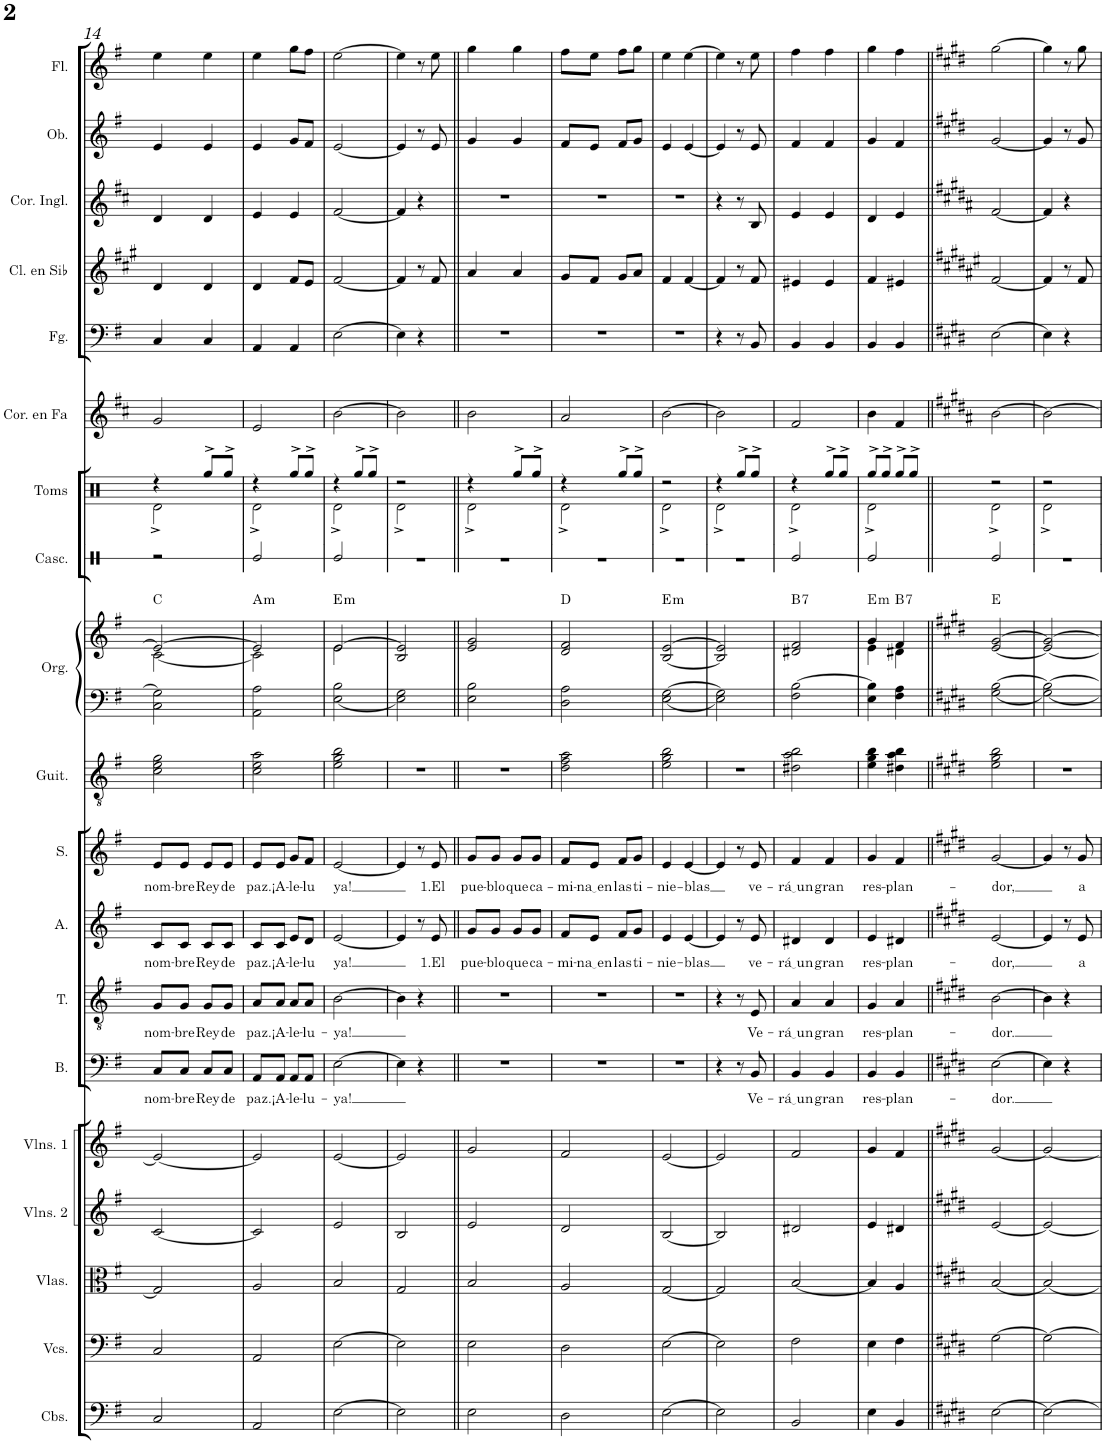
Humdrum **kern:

**kern	**kern	**kern	**kern	**kern	**kern	**text	**kern	**text	**kern	**text	**kern	**text	**kern	**kern	**kern	**harte	**kern	**kern	**kern	**kern	**kern	**kern	**kern	**kern
*part19	*part18	*part17	*part16	*part15	*part14	*part14	*part13	*part13	*part12	*part12	*part11	*part11	*part10	*part9	*part9	*part9	*part8	*part7	*part6	*part5	*part4	*part3	*part2	*part1
*staff20	*staff19	*staff18	*staff17	*staff16	*staff15	*staff15	*staff14	*staff14	*staff13	*staff13	*staff12	*staff12	*staff11	*staff10	*staff9	*	*staff8	*staff7	*staff6	*staff5	*staff4	*staff3	*staff2	*staff1
*I"Contrabajos	*I"Violonchelos	*I"Violas	*I"Violines 2	*I"Violines 1	*I"Bajo	*	*I"Tenor	*	*I"Alto	*	*I"Soprano	*	*I"Guitarra acústica	*I"Órgano	*	*	*I"Cascabeles	*I"Toms	*I"Trompa en Fa	*I"Fagot	*I"Clarinete en Sib	*I"Corno inglés	*I"Oboe	*I"Flauta
*I'Cbs.	*I'Vcs.	*I'Vlas.	*I'Vlns. 2	*I'Vlns. 1	*I'B.	*	*I'T.	*	*I'A.	*	*I'S.	*	*I'Guit.	*	*	*	*I'Casc.	*I'Toms	*	*I'Fg.	*I'Cl. en Sib	*I'Cor. Ingl.	*I'Ob.	*I'Fl.
!!LO:PB:g=z
*clefF4	*clefF4	*clefC3	*clefG2	*clefG2	*clefF4	*	*clefGv2	*	*clefG2	*	*clefG2	*	*clefGv2	*clefF4	*clefG2	*	*clefX	*clefX	*clefG2	*clefF4	*clefG2	*clefG2	*clefG2	*clefG2
*Trd7c12	*	*	*	*	*	*	*	*	*	*	*	*	*	*	*	*	*	*	*Trd4c7	*	*Trd1c2	*Trd4c7	*	*
*k[f#]	*k[f#]	*k[f#]	*k[f#]	*k[f#]	*k[f#]	*	*k[f#]	*	*k[f#]	*	*k[f#]	*	*k[f#]	*k[f#]	*k[f#]	*	*k[]	*k[]	*k[f#c#]	*k[f#]	*k[f#c#g#]	*k[f#c#]	*k[f#]	*k[f#]
*M2/4	*M2/4	*M2/4	*M2/4	*M2/4	*M2/4	*	*M2/4	*	*M2/4	*	*M2/4	*	*M2/4	*M2/4	*M2/4	*	*M2/4	*M2/4	*M2/4	*M2/4	*M2/4	*M2/4	*M2/4	*M2/4
=14	=14	=14	=14	=14	=14	=14	=14	=14	=14	=14	=14	=14	=14	=14	=14	=14	=14	=14	=14	=14	=14	=14	=14	=14
!	!	!	!	!	!	!LO:LY:b	!	!LO:LY:b	!	!LO:LY:b	!	!LO:LY:b	!	!	!	!	!	!	!	!	!	!	!	!
*	*	*	*	*	*	*	*	*	*	*	*	*	*	*	*^	*	*	*^	*	*	*	*	*	*
2C/	2C/	2G/]	[2c/	2e/_	8C/L	nom-	8G/L	nom-	8c/L	nom-	8e/L	nom-	2c\ 2e\ 2g\	2C\ 2G\]	2e/_	[2c\	C:maj	2r	4r	2Rd^\	2g/	4C/	4d/	4d/	4e/	4ee\
!	!	!	!	!	!	!LO:LY:b	!	!LO:LY:b	!	!LO:LY:b	!	!LO:LY:b	!	!	!	!	!	!	!	!	!	!	!	!	!	!
.	.	.	.	.	8C/J	-bre	8G/J	-bre	8c/J	-bre	8e/J	-bre	.	.	.	.	.	.	.	.	.	.	.	.	.	.
!	!	!	!	!	!	!LO:LY:b	!	!LO:LY:b	!	!LO:LY:b	!	!LO:LY:b	!	!	!	!	!	!	!	!	!	!	!	!	!	!
.	.	.	.	.	8C/L	Rey	8G/L	Rey	8c/L	Rey	8e/L	Rey	.	.	.	.	.	.	8Rgg^/L	.	.	4C/	4d/	4d/	4e/	4ee\
!	!	!	!	!	!	!LO:LY:b	!	!LO:LY:b	!	!LO:LY:b	!	!LO:LY:b	!	!	!	!	!	!	!	!	!	!	!	!	!	!
.	.	.	.	.	8C/J	de	8G/J	de	8c/J	de	8e/J	de	.	.	.	.	.	.	8Rgg^/J	.	.	.	.	.	.	.
=15	=15	=15	=15	=15	=15	=15	=15	=15	=15	=15	=15	=15	=15	=15	=15	=15	=15	=15	=15	=15	=15	=15	=15	=15	=15	=15
!	!	!	!	!	!	!LO:LY:b	!	!LO:LY:b	!	!LO:LY:b	!	!LO:LY:b	!	!	!	!	!LO:H:kt=m	!	!	!	!	!	!	!	!	!
2AA/	2AA/	2A/	2c/]	2e/]	8AA/L	paz.	8A/L	paz.	8c/L	paz.	8e/L	paz.	2c\ 2e\ 2a\	2AA\ 2A\	2e/]	2c\]	A:min	2Re/	4r	2Rd^\	2e/	4AA/	4d/	4e/	4e/	4ee\
!	!	!	!	!	!	!LO:LY:b	!	!LO:LY:b	!	!LO:LY:b	!	!LO:LY:b	!	!	!	!	!	!	!	!	!	!	!	!	!	!
.	.	.	.	.	8AA/J	¡A-	8A/J	¡A-	8c/J	¡A-	8e/J	¡A-	.	.	.	.	.	.	.	.	.	.	.	.	.	.
!	!	!	!	!	!	!LO:LY:b	!	!LO:LY:b	!	!LO:LY:b	!	!LO:LY:b	!	!	!	!	!	!	!	!	!	!	!	!	!	!
.	.	.	.	.	8AA/L	-le-	8A/L	-le-	8e/L	-le-	8g/L	-le-	.	.	.	.	.	.	8Rgg^/L	.	.	4AA/	8f#/L	4e/	8g/L	8gg\L
!	!	!	!	!	!	!LO:LY:b	!	!LO:LY:b	!	!LO:LY:b	!	!LO:LY:b	!	!	!	!	!	!	!	!	!	!	!	!	!	!
.	.	.	.	.	8AA/J	-lu-	8A/J	-lu-	8d/J	-lu	8f#/J	-lu	.	.	.	.	.	.	8Rgg^/J	.	.	.	8e/J	.	8f#/J	8ff#\J
=16	=16	=16	=16	=16	=16	=16	=16	=16	=16	=16	=16	=16	=16	=16	=16	=16	=16	=16	=16	=16	=16	=16	=16	=16	=16	=16
!	!	!	!	!	!	!LO:LY:b	!	!LO:LY:b	!	!LO:LY:b	!	!LO:LY:b	!	!	!	!	!LO:H:kt=m	!	!	!	!	!	!	!	!	!
[2E\	[2E\	2B/	2e/	[2e/	[2E\	-ya!	[2B\	-ya!	[2e/	-ya!	[2e/	-ya!	2e\ 2g\ 2b\	[2E\ 2B\	[2e/	2e\	E:min	2Re/	4r	2Rd^\	[2b\	[2E\	[2f#/	[2f#/	[2e/	[2ee\
.	.	.	.	.	.	.	.	.	.	.	.	.	.	.	.	.	.	.	8Rgg^/L	.	.	.	.	.	.	.
.	.	.	.	.	.	.	.	.	.	.	.	.	.	.	.	.	.	.	8Rgg^/J	.	.	.	.	.	.	.
*	*	*	*	*	*	*	*	*	*	*	*	*	*	*	*v	*v	*	*	*	*	*	*	*	*	*	*
=17	=17	=17	=17	=17	=17	=17	=17	=17	=17	=17	=17	=17	=17	=17	=17	=17	=17	=17	=17	=17	=17	=17	=17	=17	=17
2E\]	2E\]	2G/	2B/	2e/]	4E\]	.	4B\]	.	4e/]	.	4e/]	.	2r	2E\] 2G\	2B/ 2e/]	.	2r	2r	2Rd^\	2b\]	4E\]	4f#/]	4f#/]	4e/]	4ee\]
.	.	.	.	.	4r	.	4r	.	8r	.	8r	.	.	.	.	.	.	.	.	.	4r	8r	4r	8r	8r
!	!	!	!	!	!	!	!	!	!	!LO:LY:b	!	!LO:LY:b	!	!	!	!	!	!	!	!	!	!	!	!	!
.	.	.	.	.	.	.	.	.	8e/	-1.El	8e/	-1.El	.	.	.	.	.	.	.	.	.	8f#/	.	8e/	8ee\
=18||	=18||	=18||	=18||	=18||	=18||	=18||	=18||	=18||	=18||	=18||	=18||	=18||	=18||	=18||	=18||	=18||	=18||	=18||	=18||	=18||	=18||	=18||	=18||	=18||	=18||
!	!	!	!	!	!	!	!	!	!	!LO:LY:b	!	!LO:LY:b	!	!	!	!	!	!	!	!	!	!	!	!	!
2E\	2E\	2B/	2e/	2g/	2r	.	2r	.	8g/L	pue-	8g/L	pue-	2r	2E\ 2B\	2e/ 2g/	.	2r	4r	2Rd^\	2b\	2r	4a/	2r	4g/	4gg\
!	!	!	!	!	!	!	!	!	!	!LO:LY:b	!	!LO:LY:b	!	!	!	!	!	!	!	!	!	!	!	!	!
.	.	.	.	.	.	.	.	.	8g/J	-blo	8g/J	-blo	.	.	.	.	.	.	.	.	.	.	.	.	.
!	!	!	!	!	!	!	!	!	!	!LO:LY:b	!	!LO:LY:b	!	!	!	!	!	!	!	!	!	!	!	!	!
.	.	.	.	.	.	.	.	.	8g/L	que	8g/L	que	.	.	.	.	.	8Rgg^/L	.	.	.	4a/	.	4g/	4gg\
!	!	!	!	!	!	!	!	!	!	!LO:LY:b	!	!LO:LY:b	!	!	!	!	!	!	!	!	!	!	!	!	!
.	.	.	.	.	.	.	.	.	8g/J	ca-	8g/J	ca-	.	.	.	.	.	8Rgg^/J	.	.	.	.	.	.	.
=19	=19	=19	=19	=19	=19	=19	=19	=19	=19	=19	=19	=19	=19	=19	=19	=19	=19	=19	=19	=19	=19	=19	=19	=19	=19
!	!	!	!	!	!	!	!	!	!	!LO:LY:b	!	!LO:LY:b	!	!	!	!	!	!	!	!	!	!	!	!	!
2D\	2D\	2A/	2d/	2f#/	2r	.	2r	.	8f#/L	-mi-	8f#/L	-mi-	2d\ 2f#\ 2a\	2D\ 2A\	2d/ 2f#/	D:maj	2r	4r	2Rd^\	2a/	2r	8g#/L	2r	8f#/L	8ff#\L
!	!	!	!	!	!	!	!	!	!	!LO:LY:b	!	!LO:LY:b	!	!	!	!	!	!	!	!	!	!	!	!	!
.	.	.	.	.	.	.	.	.	8e/J	na en	8e/J	na en	.	.	.	.	.	.	.	.	.	8f#/J	.	8e/J	8ee\J
!	!	!	!	!	!	!	!	!	!	!LO:LY:b	!	!LO:LY:b	!	!	!	!	!	!	!	!	!	!	!	!	!
.	.	.	.	.	.	.	.	.	8f#/L	las	8f#/L	las	.	.	.	.	.	8Rgg^/L	.	.	.	8g#/L	.	8f#/L	8ff#\L
!	!	!	!	!	!	!	!	!	!	!LO:LY:b	!	!LO:LY:b	!	!	!	!	!	!	!	!	!	!	!	!	!
.	.	.	.	.	.	.	.	.	8g/J	ti-	8g/J	ti-	.	.	.	.	.	8Rgg^/J	.	.	.	8a/J	.	8g/J	8gg\J
=20	=20	=20	=20	=20	=20	=20	=20	=20	=20	=20	=20	=20	=20	=20	=20	=20	=20	=20	=20	=20	=20	=20	=20	=20	=20
!	!	!	!	!	!	!	!	!	!	!LO:LY:b	!	!LO:LY:b	!	!	!	!LO:H:kt=m	!	!	!	!	!	!	!	!	!
[2E\	[2E\	[2G/	[2B/	[2e/	2r	.	2r	.	4e/	-nie-	4e/	-nie-	2e\ 2g\ 2b\	[2E\ [2G\	[2B/ [2e/	E:min	2r	2r	2Rd^\	[2b\	2r	4f#/	2r	4e/	4ee\
!	!	!	!	!	!	!	!	!	!	!LO:LY:b	!	!LO:LY:b	!	!	!	!	!	!	!	!	!	!	!	!	!
.	.	.	.	.	.	.	.	.	[4e/	-blas	[4e/	-blas	.	.	.	.	.	.	.	.	.	[4f#/	.	[4e/	[4ee\
=21	=21	=21	=21	=21	=21	=21	=21	=21	=21	=21	=21	=21	=21	=21	=21	=21	=21	=21	=21	=21	=21	=21	=21	=21	=21
2E\]	2E\]	2G/]	2B/]	2e/]	4r	.	4r	.	4e/]	.	4e/]	.	2r	2E\] 2G\]	2B/] 2e/]	.	2r	4r	2Rd^\	2b\]	4r	4f#/]	4r	4e/]	4ee\]
.	.	.	.	.	8r	.	8r	.	8r	.	8r	.	.	.	.	.	.	8Rgg^/L	.	.	8r	8r	8r	8r	8r
!	!	!	!	!	!	!LO:LY:b	!	!LO:LY:b	!	!LO:LY:b	!	!LO:LY:b	!	!	!	!	!	!	!	!	!	!	!	!	!
.	.	.	.	.	8BB/	Ve-	8E/	Ve-	8e/	ve-	8e/	ve-	.	.	.	.	.	8Rgg^/J	.	.	8BB/	8f#/	8B/	8e/	8ee\
=22	=22	=22	=22	=22	=22	=22	=22	=22	=22	=22	=22	=22	=22	=22	=22	=22	=22	=22	=22	=22	=22	=22	=22	=22	=22
!	!	!	!	!	!	!LO:LY:b	!	!LO:LY:b	!	!LO:LY:b	!	!LO:LY:b	!	!	!	!LO:H:kt=7	!	!	!	!	!	!	!	!	!
2BB/	2F#\	[2B/	2d#X/	2f#/	4BB/	rá un	4A/	rá un	4d#X/	rá un	4f#/	rá un	2d#X\ 2a\ 2b\	2F#\ [2B\	2d#X/ 2f#/	B:7	2Re/	4r	2Rd^\	2f#/	4BB/	4e#X/	4e/	4f#/	4ff#\
!	!	!	!	!	!	!LO:LY:b	!	!LO:LY:b	!	!LO:LY:b	!	!LO:LY:b	!	!	!	!	!	!	!	!	!	!	!	!	!
.	.	.	.	.	4BB/	gran	4A/	gran	4d#/	gran	4f#/	gran	.	.	.	.	.	8Rgg^/L	.	.	4BB/	4e#/	4e/	4f#/	4ff#\
.	.	.	.	.	.	.	.	.	.	.	.	.	.	.	.	.	.	8Rgg^/J	.	.	.	.	.	.	.
=23	=23	=23	=23	=23	=23	=23	=23	=23	=23	=23	=23	=23	=23	=23	=23	=23	=23	=23	=23	=23	=23	=23	=23	=23	=23
!	!	!	!	!	!	!LO:LY:b	!	!LO:LY:b	!	!LO:LY:b	!	!LO:LY:b	!	!	!	!LO:H:kt=m	!	!	!	!	!	!	!	!	!
*	*	*	*	*	*	*	*	*	*	*	*	*	*	*	*^	*	*	*	*	*	*	*	*	*	*
4E\	4E\	4B/]	4e/	4g/	4BB/	res-	4G/	res-	4e/	res-	4g/	res-	4e\ 4g\ 4b\	4E\ 4B\]	4g/	4e\	E:min	2Re/	8Rgg^/L	2Rd^\	4b\	4BB/	4f#/	4d/	4g/	4gg\
.	.	.	.	.	.	.	.	.	.	.	.	.	.	.	.	.	.	.	8Rgg^/J	.	.	.	.	.	.	.
!	!	!	!	!	!	!LO:LY:b	!	!LO:LY:b	!	!LO:LY:b	!	!LO:LY:b	!	!	!	!	!LO:H:kt=7	!	!	!	!	!	!	!	!	!
4BB/	4F#\	4A/	4d#X/	4f#/	4BB/	-plan-	4A/	-plan-	4d#X/	-plan-	4f#/	-plan-	4d#X\ 4a\ 4b\	4F#\ 4A\	4f#/	4d#X\	B:7	.	8Rgg^/L	.	4f#/	4BB/	4e#X/	4e/	4f#/	4ff#\
.	.	.	.	.	.	.	.	.	.	.	.	.	.	.	.	.	.	.	8Rgg^/J	.	.	.	.	.	.	.
*	*	*	*	*	*	*	*	*	*	*	*	*	*	*	*v	*v	*	*	*	*	*	*	*	*	*	*
=24||	=24||	=24||	=24||	=24||	=24||	=24||	=24||	=24||	=24||	=24||	=24||	=24||	=24||	=24||	=24||	=24||	=24||	=24||	=24||	=24||	=24||	=24||	=24||	=24||	=24||
*k[f#c#g#d#]	*k[f#c#g#d#]	*k[f#c#g#d#]	*k[f#c#g#d#]	*k[f#c#g#d#]	*k[f#c#g#d#]	*	*k[f#c#g#d#]	*	*k[f#c#g#d#]	*	*k[f#c#g#d#]	*	*k[f#c#g#d#]	*k[f#c#g#d#]	*k[f#c#g#d#]	*	*	*	*	*k[f#c#g#d#a#]	*k[f#c#g#d#]	*k[f#c#g#d#a#e#]	*k[f#c#g#d#a#]	*k[f#c#g#d#]	*k[f#c#g#d#]
!	!	!	!	!	!	!LO:LY:b	!	!LO:LY:b	!	!LO:LY:b	!	!LO:LY:b	!	!	!	!	!	!	!	!	!	!	!	!	!
[2E\	[2G#\	[2B/	[2e/	[2g#/	[2E\	-dor.	[2B\	-dor.	[2e/	-dor,	[2g#/	-dor,	2e\ 2g#\ 2b\	[2G#\ [2B\	[2e/ [2g#/	E:maj	2Re/	2r	2Rd^\	[2b\	[2E\	[2f#/	[2f#/	[2g#/	[2gg#\
=25	=25	=25	=25	=25	=25	=25	=25	=25	=25	=25	=25	=25	=25	=25	=25	=25	=25	=25	=25	=25	=25	=25	=25	=25	=25
2E\_	2G#\_	2B/_	2e/_	2g#/_	4E\]	.	4B\]	.	4e/]	.	4g#/]	.	2r	2G#\_ 2B\_	2e/_ 2g#/_	.	2r	2r	2Rd^\	2b\_	4E\]	4f#/]	4f#/]	4g#/]	4gg#\]
.	.	.	.	.	4r	.	4r	.	8r	.	8r	.	.	.	.	.	.	.	.	.	4r	8r	4r	8r	8r
!	!	!	!	!	!	!	!	!	!	!LO:LY:b	!	!LO:LY:b	!	!	!	!	!	!	!	!	!	!	!	!	!
.	.	.	.	.	.	.	.	.	8e/	a	8g#/	a	.	.	.	.	.	.	.	.	.	8f#/	.	8g#/	8gg#\
*	*	*	*	*	*	*	*	*	*	*	*	*	*	*	*	*	*	*v	*v	*	*	*	*	*	*
=	=	=	=	=	=	=	=	=	=	=	=	=	=	=	=	=	=	=	=	=	=	=	=	=
*-	*-	*-	*-	*-	*-	*-	*-	*-	*-	*-	*-	*-	*-	*-	*-	*-	*-	*-	*-	*-	*-	*-	*-	*-
